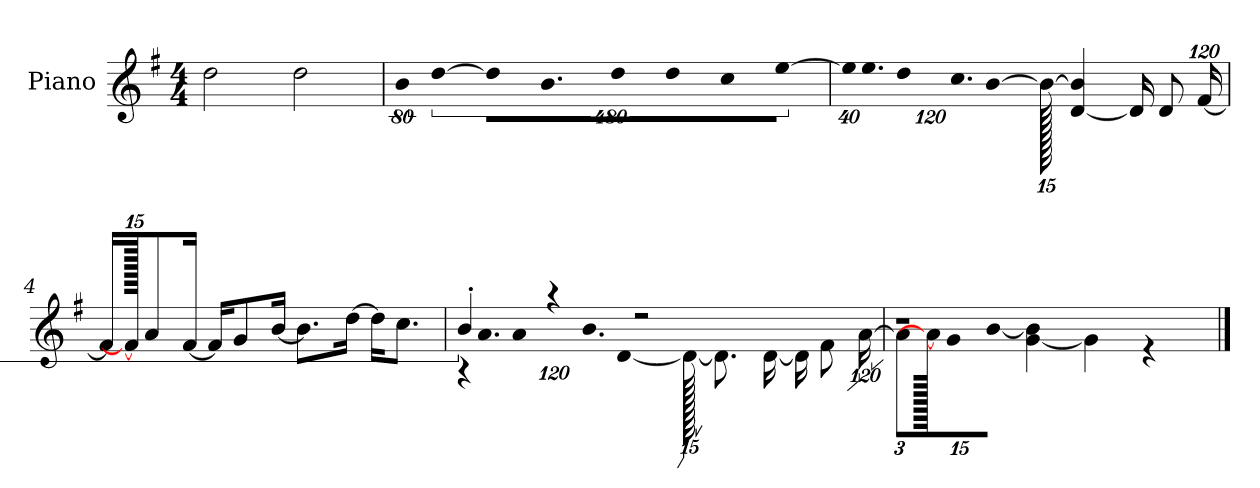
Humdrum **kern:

**kern
*part1
*staff1
*I"Piano
*I'P-no
*clefG2
*k[f#]
*M4/4
*MM90
=1
2dd\
2dd\
=2
!LO:N:vis=8
640%71b\
!LO:N:vis=4
[1920%427dd\
!LO:N:vis=16
1920%107dd\KL]
9.b\
!LO:N:vis=8
640%71dd\
!LO:N:vis=8
640%71dd\
!LO:N:vis=8
640%71cc\
!LO:N:vis=8
[640%71ee\J
=3
*Xbrackettup
!LO:N:vis=32
640%23ee\KLL]
!LO:N:vis=16.
960%103ee\J
!LO:N:vis=8
960%137dd\
!LO:N:vis=16.
960%103cc\L
[384%41b\J
1920b\_
[4d/ 4b/]
16d/KL]
8d/
[1920%119f#/Jk
=4
16f#/KL]
1920f#/_
8a/
[16f#/Jk
16f#/KL]
8g/
[16b/Jk
8.b\L]
[16dd\Jk
16dd\KL]
8.cc\J
!!LO:LB:g=z
=5
*^
*	*brackettup
!	!LO:N:vis=32
4b'/	640%23r
!	!LO:N:vis=16.
.	960%103a\KL
!	!LO:N:vis=8
.	960%137a\
4r	.
!	!LO:N:vis=16.
.	960%103b\L
.	[384%41d\J
2r	1920d\_
.	8.d\L]
.	[16d\Jk
.	16d\KL]
.	8f#\
.	[1920%119a\Jk
=6	=6
*	*Xbrackettup
1r	12a\L]
.	1920a\_
.	12g\
.	[12b\J
.	[4g\ 4b\]
.	4g\]
.	4r
1920ryy	.
*v	*v
==
*-
